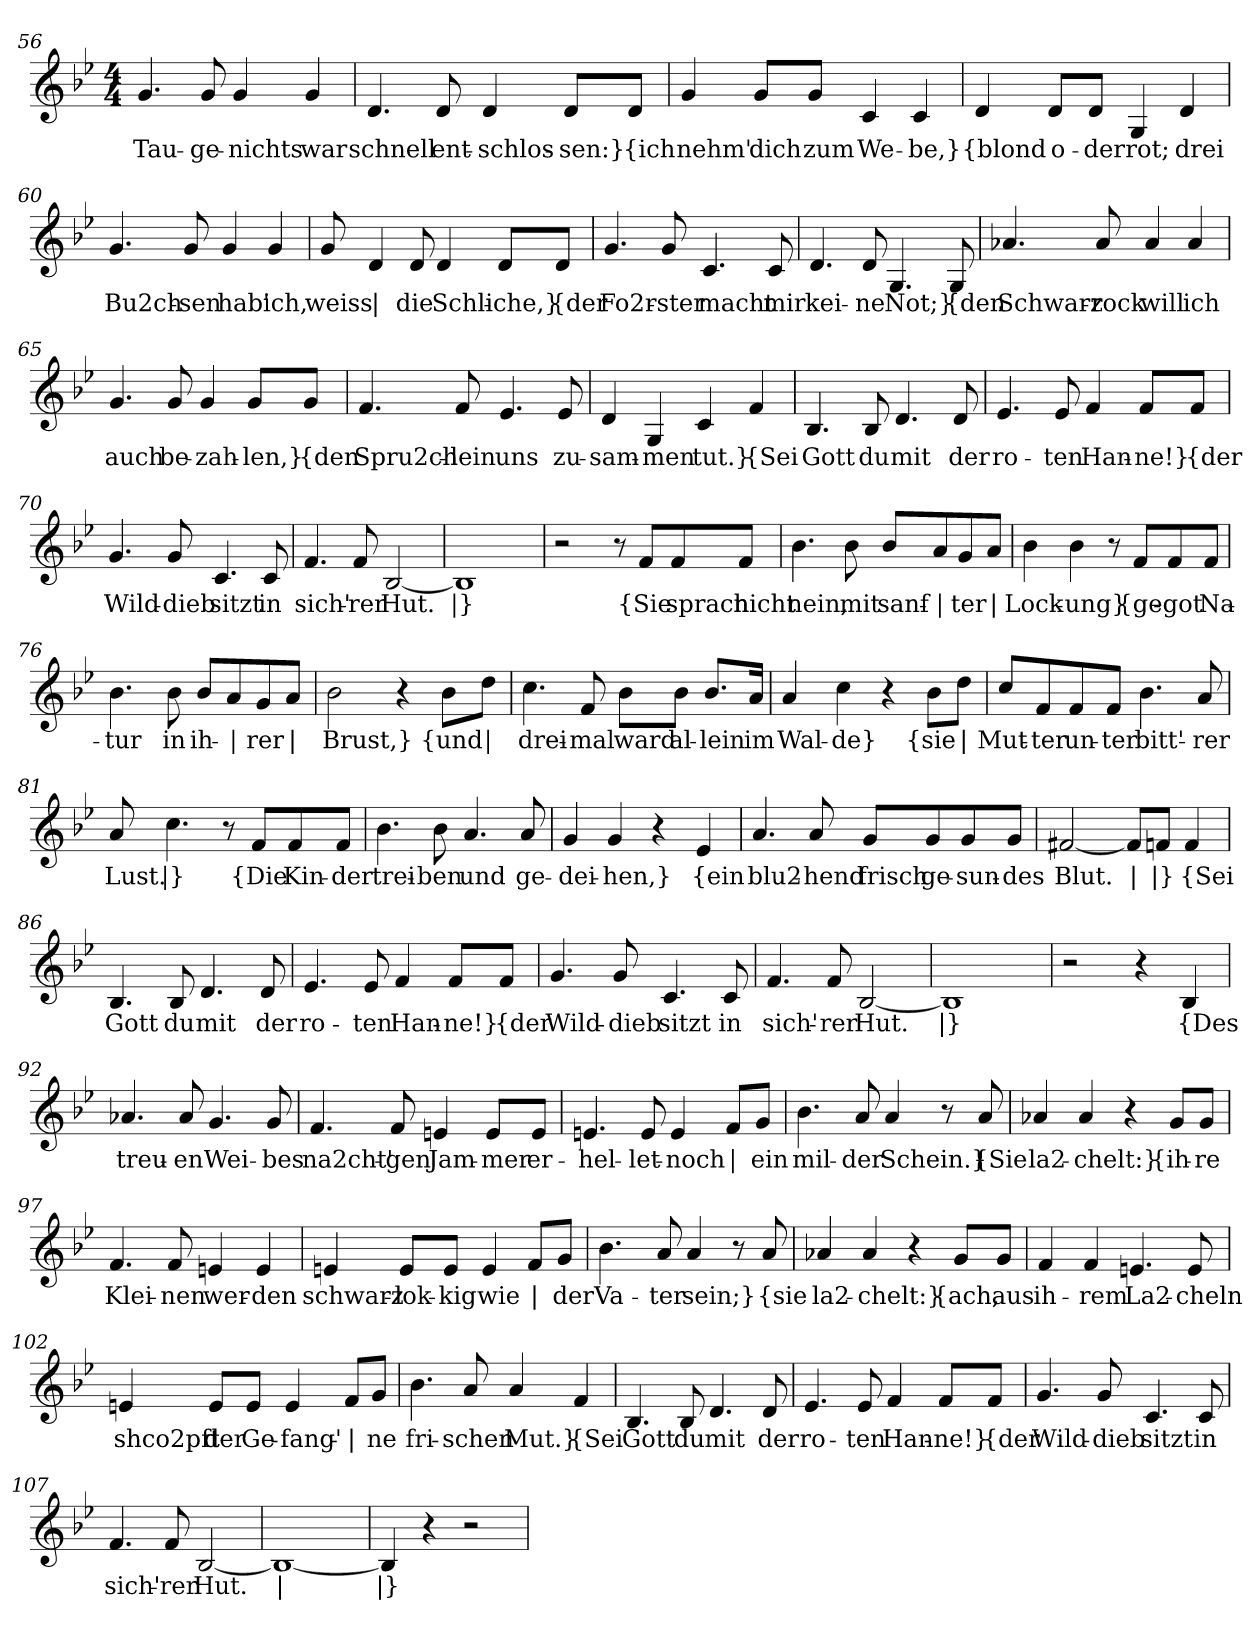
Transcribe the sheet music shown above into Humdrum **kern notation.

**kern	**text
*part1	*part1
*staff1	*staff1
*clefG2	*
*k[b-e-]	*
*M4/4	*
=56	=56
!	!LO:LY:b
4.g/	Tau-
!	!LO:LY:b
8g/	-ge-
!	!LO:LY:b
4g/	-nichts
!	!LO:LY:b
4g/	war
!!LO:LB:g=z
=57	=57
!	!LO:LY:b
4.d/	schnell
!	!LO:LY:b
8d/	ent-
!	!LO:LY:b
4d/	-schlos-
!	!LO:LY:b
8d/L	-sen:}
!	!LO:LY:b
8d/J	{ich
=58	=58
!	!LO:LY:b
4g/	nehm'
!	!LO:LY:b
8g/L	dich
!	!LO:LY:b
8g/J	zum
!	!LO:LY:b
4c/	We-
!	!LO:LY:b
4c/	-be,}
=59	=59
!	!LO:LY:b
4d/	{blond
!	!LO:LY:b
8d/L	o-
!	!LO:LY:b
8d/J	-der
!	!LO:LY:b
4G/	rot;
!	!LO:LY:b
4d/	drei
!!LO:LB:g=z
=60	=60
!	!LO:LY:b
4.g/	Bu2ch-
!	!LO:LY:b
8g/	-sen
!	!LO:LY:b
4g/	hab'
!	!LO:LY:b
4g/	ich,
=61	=61
!	!LO:LY:b
8g/	weiss
!	!LO:LY:b
4d/	|
!	!LO:LY:b
8d/	die
!	!LO:LY:b
4d/	Schli-
!	!LO:LY:b
8d/L	-che,}
!	!LO:LY:b
8d/J	{der
=62	=62
!	!LO:LY:b
4.g/	Fo2r-
!	!LO:LY:b
8g/	-ster
!	!LO:LY:b
4.c/	macht
!	!LO:LY:b
8c/	mir
=63	=63
!	!LO:LY:b
4.d/	kei-
!	!LO:LY:b
8d/	-ne
!	!LO:LY:b
4.G/	Not;}
!	!LO:LY:b
8G/	{den
!!LO:LB:g=z
=64	=64
!	!LO:LY:b
4.a-X/	Schwarz-
!	!LO:LY:b
8a-/	-rock
!	!LO:LY:b
4a-/	will
!	!LO:LY:b
4a-/	ich
=65	=65
!	!LO:LY:b
4.g/	auch
!	!LO:LY:b
8g/	be-
!	!LO:LY:b
4g/	-zah-
!	!LO:LY:b
8g/L	-len,}
!	!LO:LY:b
8g/J	{den
=66	=66
!	!LO:LY:b
4.f/	Spru2ch-
!	!LO:LY:b
8f/	-lein
!	!LO:LY:b
4.e-/	uns
!	!LO:LY:b
8e-/	zu-
=67	=67
!	!LO:LY:b
4d/	-sam-
!	!LO:LY:b
4G/	-men
!	!LO:LY:b
4c/	tut.}
!	!LO:LY:b
4f/	{Sei
!!LO:LB:g=z
=68	=68
!	!LO:LY:b
4.B-/	Gott
!	!LO:LY:b
8B-/	du
!	!LO:LY:b
4.d/	mit
!	!LO:LY:b
8d/	der
=69	=69
!	!LO:LY:b
4.e-/	ro-
!	!LO:LY:b
8e-/	-ten
!	!LO:LY:b
4f/	Han-
!	!LO:LY:b
8f/L	-ne!}
!	!LO:LY:b
8f/J	{der
=70	=70
!	!LO:LY:b
4.g/	Wild-
!	!LO:LY:b
8g/	-dieb
!	!LO:LY:b
4.c/	sitzt
!	!LO:LY:b
8c/	in
=71	=71
!	!LO:LY:b
4.f/	sich'-
!	!LO:LY:b
8f/	-rer
!	!LO:LY:b
[2B-/	Hut.
=72	=72
!	!LO:LY:b
1B-]	|}
!!LO:LB:g=z
=73	=73
2r	.
8r	.
!	!LO:LY:b
8f/L	{Sie
!	!LO:LY:b
8f/	sprach
!	!LO:LY:b
8f/J	nicht
=74	=74
!	!LO:LY:b
4.b-\	nein,
!	!LO:LY:b
8b-\	mit
!	!LO:LY:b
8b-/L	sanf-
!	!LO:LY:b
8a/	|
!	!LO:LY:b
8g/	-ter
!	!LO:LY:b
8a/J	|
=75	=75
!	!LO:LY:b
4b-\	Lock-
!	!LO:LY:b
4b-\	-ung}
8r	.
!	!LO:LY:b
8f/L	{ge-
!	!LO:LY:b
8f/	-got
!	!LO:LY:b
8f/J	Na-
=76	=76
!	!LO:LY:b
4.b-\	tur
!	!LO:LY:b
8b-\	in
!	!LO:LY:b
8b-/L	ih-
!	!LO:LY:b
8a/	|
!	!LO:LY:b
8g/	-rer
!	!LO:LY:b
8a/J	|
!!LO:LB:g=z
=77	=77
!	!LO:LY:b
2b-\	Brust,}
4r	.
!	!LO:LY:b
8b-\L	{und
!	!LO:LY:b
8dd\J	|
=78	=78
!	!LO:LY:b
4.cc\	drei-
!	!LO:LY:b
8f/	-mal
!	!LO:LY:b
8b-\L	ward
!	!LO:LY:b
8b-\J	al-
!	!LO:LY:b
8.b-/L	-lein
!	!LO:LY:b
16a/Jk	im
=79	=79
!	!LO:LY:b
4a/	Wal-
!	!LO:LY:b
4cc\	-de}
4r	.
!	!LO:LY:b
8b-\L	{sie
!	!LO:LY:b
8dd\J	|
=80	=80
!	!LO:LY:b
8cc/L	Mut-
!	!LO:LY:b
8f/	-ter
!	!LO:LY:b
8f/	un-
!	!LO:LY:b
8f/J	-ter
!	!LO:LY:b
4.b-\	bitt'-
!	!LO:LY:b
8a/	-rer
!!LO:LB:g=z
=81	=81
!	!LO:LY:b
8a/	Lust.
!	!LO:LY:b
4.cc\	|}
8r	.
!	!LO:LY:b
8f/L	{Die
!	!LO:LY:b
8f/	Kin-
!	!LO:LY:b
8f/J	-der
=82	=82
!	!LO:LY:b
4.b-\	trei-
!	!LO:LY:b
8b-\	-ben
!	!LO:LY:b
4.a/	und
!	!LO:LY:b
8a/	ge-
=83	=83
!	!LO:LY:b
4g/	-dei-
!	!LO:LY:b
4g/	-hen,}
4r	.
!	!LO:LY:b
4e-/	{ein
=84	=84
!	!LO:LY:b
4.a/	blu2-
!	!LO:LY:b
8a/	-hend
!	!LO:LY:b
8g/L	frisch
!	!LO:LY:b
8g/	ge-
!	!LO:LY:b
8g/	sun-
!	!LO:LY:b
8g/J	-des
!!LO:LB:g=z
=85	=85
!	!LO:LY:b
[2f#X/	Blut.
!	!LO:LY:b
8f#/L]	|
!	!LO:LY:b
8fn/J	|}
!	!LO:LY:b
4f/	{Sei
=86	=86
!	!LO:LY:b
4.B-/	Gott
!	!LO:LY:b
8B-/	du
!	!LO:LY:b
4.d/	mit
!	!LO:LY:b
8d/	der
=87	=87
!	!LO:LY:b
4.e-/	ro-
!	!LO:LY:b
8e-/	-ten
!	!LO:LY:b
4f/	Han-
!	!LO:LY:b
8f/L	-ne!}
!	!LO:LY:b
8f/J	{der
=88	=88
!	!LO:LY:b
4.g/	Wild-
!	!LO:LY:b
8g/	-dieb
!	!LO:LY:b
4.c/	sitzt
!	!LO:LY:b
8c/	in
=89	=89
!	!LO:LY:b
4.f/	sich'-
!	!LO:LY:b
8f/	-rer
!	!LO:LY:b
[2B-/	Hut.
!!LO:PB:g=z
=90	=90
!	!LO:LY:b
1B-]	|}
=91	=91
2r	.
4r	.
!	!LO:LY:b
4B-/	{Des
=92	=92
!	!LO:LY:b
4.a-X/	treu-
!	!LO:LY:b
8a-/	-en
!	!LO:LY:b
4.g/	Wei-
!	!LO:LY:b
8g/	-bes
=93	=93
!	!LO:LY:b
4.f/	na2cht'-
!	!LO:LY:b
8f/	gen
!	!LO:LY:b
4en/	Jam-
!	!LO:LY:b
8e/L	-mer
!	!LO:LY:b
8e/J	er-
=94	=94
!	!LO:LY:b
4.en/	-hel-
!	!LO:LY:b
8e/	-let-
!	!LO:LY:b
4e/	noch
!	!LO:LY:b
8f/L	|
!	!LO:LY:b
8g/J	ein
!!LO:LB:g=z
=95	=95
!	!LO:LY:b
4.b-\	mil-
!	!LO:LY:b
8a/	-der
!	!LO:LY:b
4a/	Schein.}
8r	.
!	!LO:LY:b
8a/	{Sie
=96	=96
!	!LO:LY:b
4a-X/	la2-
!	!LO:LY:b
4a-/	-chelt:}
4r	.
!	!LO:LY:b
8g/L	{ih-
!	!LO:LY:b
8g/J	-re
=97	=97
!	!LO:LY:b
4.f/	Klei-
!	!LO:LY:b
8f/	-nen
!	!LO:LY:b
4en/	wer-
!	!LO:LY:b
4e/	-den
=98	=98
!	!LO:LY:b
4en/	schwarz-
!	!LO:LY:b
8e/L	-lok-
!	!LO:LY:b
8e/J	-kig
!	!LO:LY:b
4e/	wie
!	!LO:LY:b
8f/L	|
!	!LO:LY:b
8g/J	der
!!LO:LB:g=z
=99	=99
!	!LO:LY:b
4.b-\	Va-
!	!LO:LY:b
8a/	-ter
!	!LO:LY:b
4a/	sein;}
8r	.
!	!LO:LY:b
8a/	{sie
=100	=100
!	!LO:LY:b
4a-X/	la2-
!	!LO:LY:b
4a-/	-chelt:}
4r	.
!	!LO:LY:b
8g/L	{ach,
!	!LO:LY:b
8g/J	aus
=101	=101
!	!LO:LY:b
4f/	ih-
!	!LO:LY:b
4f/	-rem
!	!LO:LY:b
4.en/	La2-
!	!LO:LY:b
8e/	-cheln
=102	=102
!	!LO:LY:b
4en/	shco2pft
!	!LO:LY:b
8e/L	der
!	!LO:LY:b
8e/J	Ge-
!	!LO:LY:b
4e/	-fang'-
!	!LO:LY:b
8f/L	|
!	!LO:LY:b
8g/J	-ne
!!LO:LB:g=z
=103	=103
!	!LO:LY:b
4.b-\	fri-
!	!LO:LY:b
8a/	-schen
!	!LO:LY:b
4a/	Mut.}
!	!LO:LY:b
4f/	{Sei
=104	=104
!	!LO:LY:b
4.B-/	Gott
!	!LO:LY:b
8B-/	du
!	!LO:LY:b
4.d/	mit
!	!LO:LY:b
8d/	der
=105	=105
!	!LO:LY:b
4.e-/	ro-
!	!LO:LY:b
8e-/	-ten
!	!LO:LY:b
4f/	Han-
!	!LO:LY:b
8f/L	-ne!}
!	!LO:LY:b
8f/J	{der
=106	=106
!	!LO:LY:b
4.g/	Wild-
!	!LO:LY:b
8g/	-dieb
!	!LO:LY:b
4.c/	sitzt
!	!LO:LY:b
8c/	in
!!LO:LB:g=z
=107	=107
!	!LO:LY:b
4.f/	sich'-
!	!LO:LY:b
8f/	-rer
!	!LO:LY:b
[2B-/	Hut.
=108	=108
!	!LO:LY:b
1B-_	|
=109	=109
!	!LO:LY:b
4B-/]	|}
4r	.
2r	.
=	=
*-	*-
